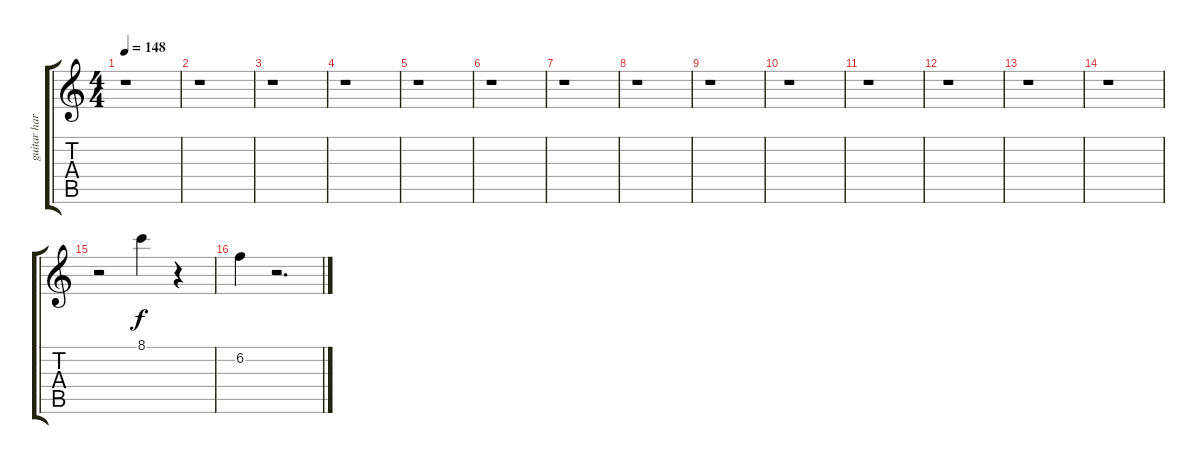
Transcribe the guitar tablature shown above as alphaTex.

\track ("guitar harmonics" "guitar har") {instrument guitarharmonics}
\staff {score tabs}
\tuning (E4 B3 G3 D3 A2 E2) {hide}
\ts (4 4)
\tempo 148
\clef g2
\ks c
r.1{dy f} |
r.1 |
r.1 |
r.1 |
r.1 |
r.1 |
r.1 |
r.1 |
r.1 |
r.1 |
r.1 |
r.1 |
r.1 |
r.1 |
r.2 8.1.4 r.4 |
6.2.4 r.2{d}
